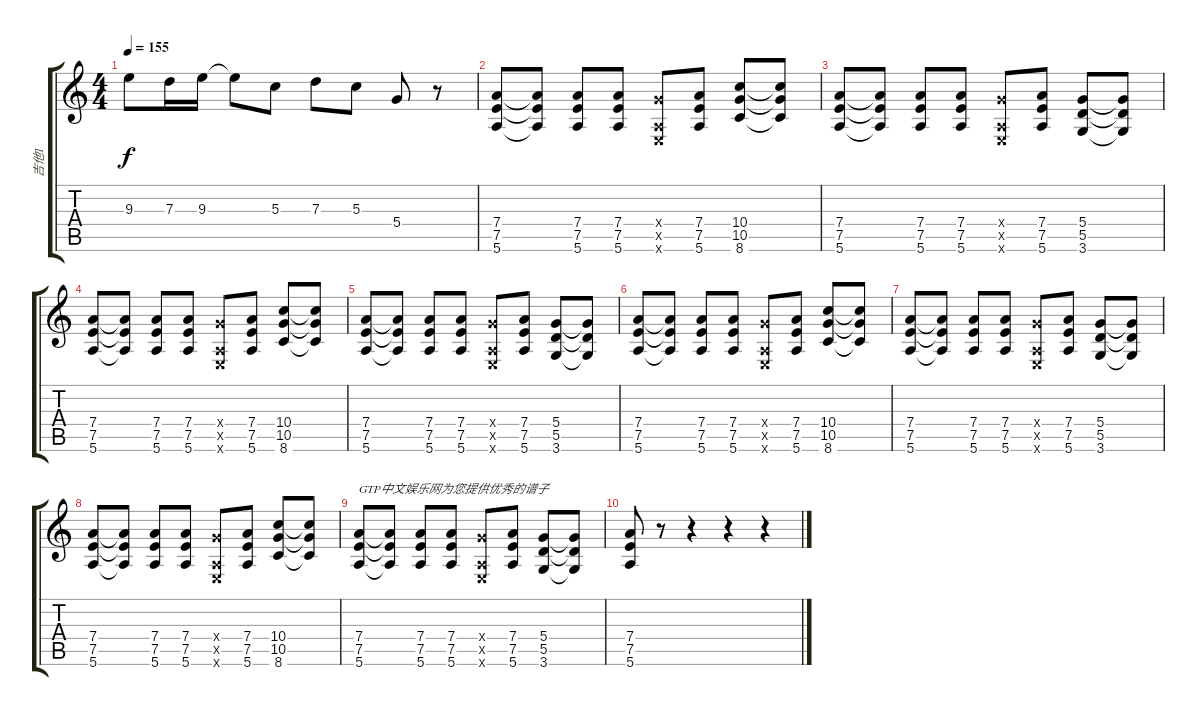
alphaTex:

\track ("吉他1" "吉他1") {instrument electricguitarjazz}
\staff {score tabs}
\tuning (E4 B3 G3 D3 A2 E2) {hide}
\ts (4 4)
\tempo 155
\clef g2
\ks c
9.3.8{dy f} 7.3.16 9.3.16 9.3{t}.8 5.3.8 7.3.8 5.3.8 5.4.8 r.8 |
(7.4 7.5 5.6).8 (7.4{t} 7.5{t} 5.6{t}).8 (7.4 7.5 5.6).8 (7.4 7.5 5.6).8 (5.4{x} 0.5{x} 0.6{x}).8 (7.4 7.5 5.6).8 (10.4 10.5 8.6).8 (10.4{t} 10.5{t} 8.6{t}).8 |
(7.4 7.5 5.6).8 (7.4{t} 7.5{t} 5.6{t}).8 (7.4 7.5 5.6).8 (7.4 7.5 5.6).8 (5.4{x} 0.5{x} 0.6{x}).8 (7.4 7.5 5.6).8 (5.4 5.5 3.6).8 (5.4{t} 5.5{t} 3.6{t}).8 |
(7.4 7.5 5.6).8 (7.4{t} 7.5{t} 5.6{t}).8 (7.4 7.5 5.6).8 (7.4 7.5 5.6).8 (5.4{x} 0.5{x} 0.6{x}).8 (7.4 7.5 5.6).8 (10.4 10.5 8.6).8 (10.4{t} 10.5{t} 8.6{t}).8 |
(7.4 7.5 5.6).8 (7.4{t} 7.5{t} 5.6{t}).8 (7.4 7.5 5.6).8 (7.4 7.5 5.6).8 (5.4{x} 0.5{x} 0.6{x}).8 (7.4 7.5 5.6).8 (5.4 5.5 3.6).8 (5.4{t} 5.5{t} 3.6{t}).8 |
(7.4 7.5 5.6).8 (7.4{t} 7.5{t} 5.6{t}).8 (7.4 7.5 5.6).8 (7.4 7.5 5.6).8 (5.4{x} 0.5{x} 0.6{x}).8 (7.4 7.5 5.6).8 (10.4 10.5 8.6).8 (10.4{t} 10.5{t} 8.6{t}).8 |
(7.4 7.5 5.6).8 (7.4{t} 7.5{t} 5.6{t}).8 (7.4 7.5 5.6).8 (7.4 7.5 5.6).8 (5.4{x} 0.5{x} 0.6{x}).8 (7.4 7.5 5.6).8 (5.4 5.5 3.6).8 (5.4{t} 5.5{t} 3.6{t}).8 |
(7.4 7.5 5.6).8 (7.4{t} 7.5{t} 5.6{t}).8 (7.4 7.5 5.6).8 (7.4 7.5 5.6).8 (5.4{x} 0.5{x} 0.6{x}).8 (7.4 7.5 5.6).8 (10.4 10.5 8.6).8 (10.4{t} 10.5{t} 8.6{t}).8 |
(7.4 7.5 5.6).8{txt "GTP中文娱乐网为您提供优秀的谱子"} (7.4{t} 7.5{t} 5.6{t}).8 (7.4 7.5 5.6).8 (7.4 7.5 5.6).8 (5.4{x} 0.5{x} 0.6{x}).8 (7.4 7.5 5.6).8 (5.4 5.5 3.6).8 (5.4{t} 5.5{t} 3.6{t}).8 |
(7.4 7.5 5.6).8 r.8 r.4 r.4 r.4
